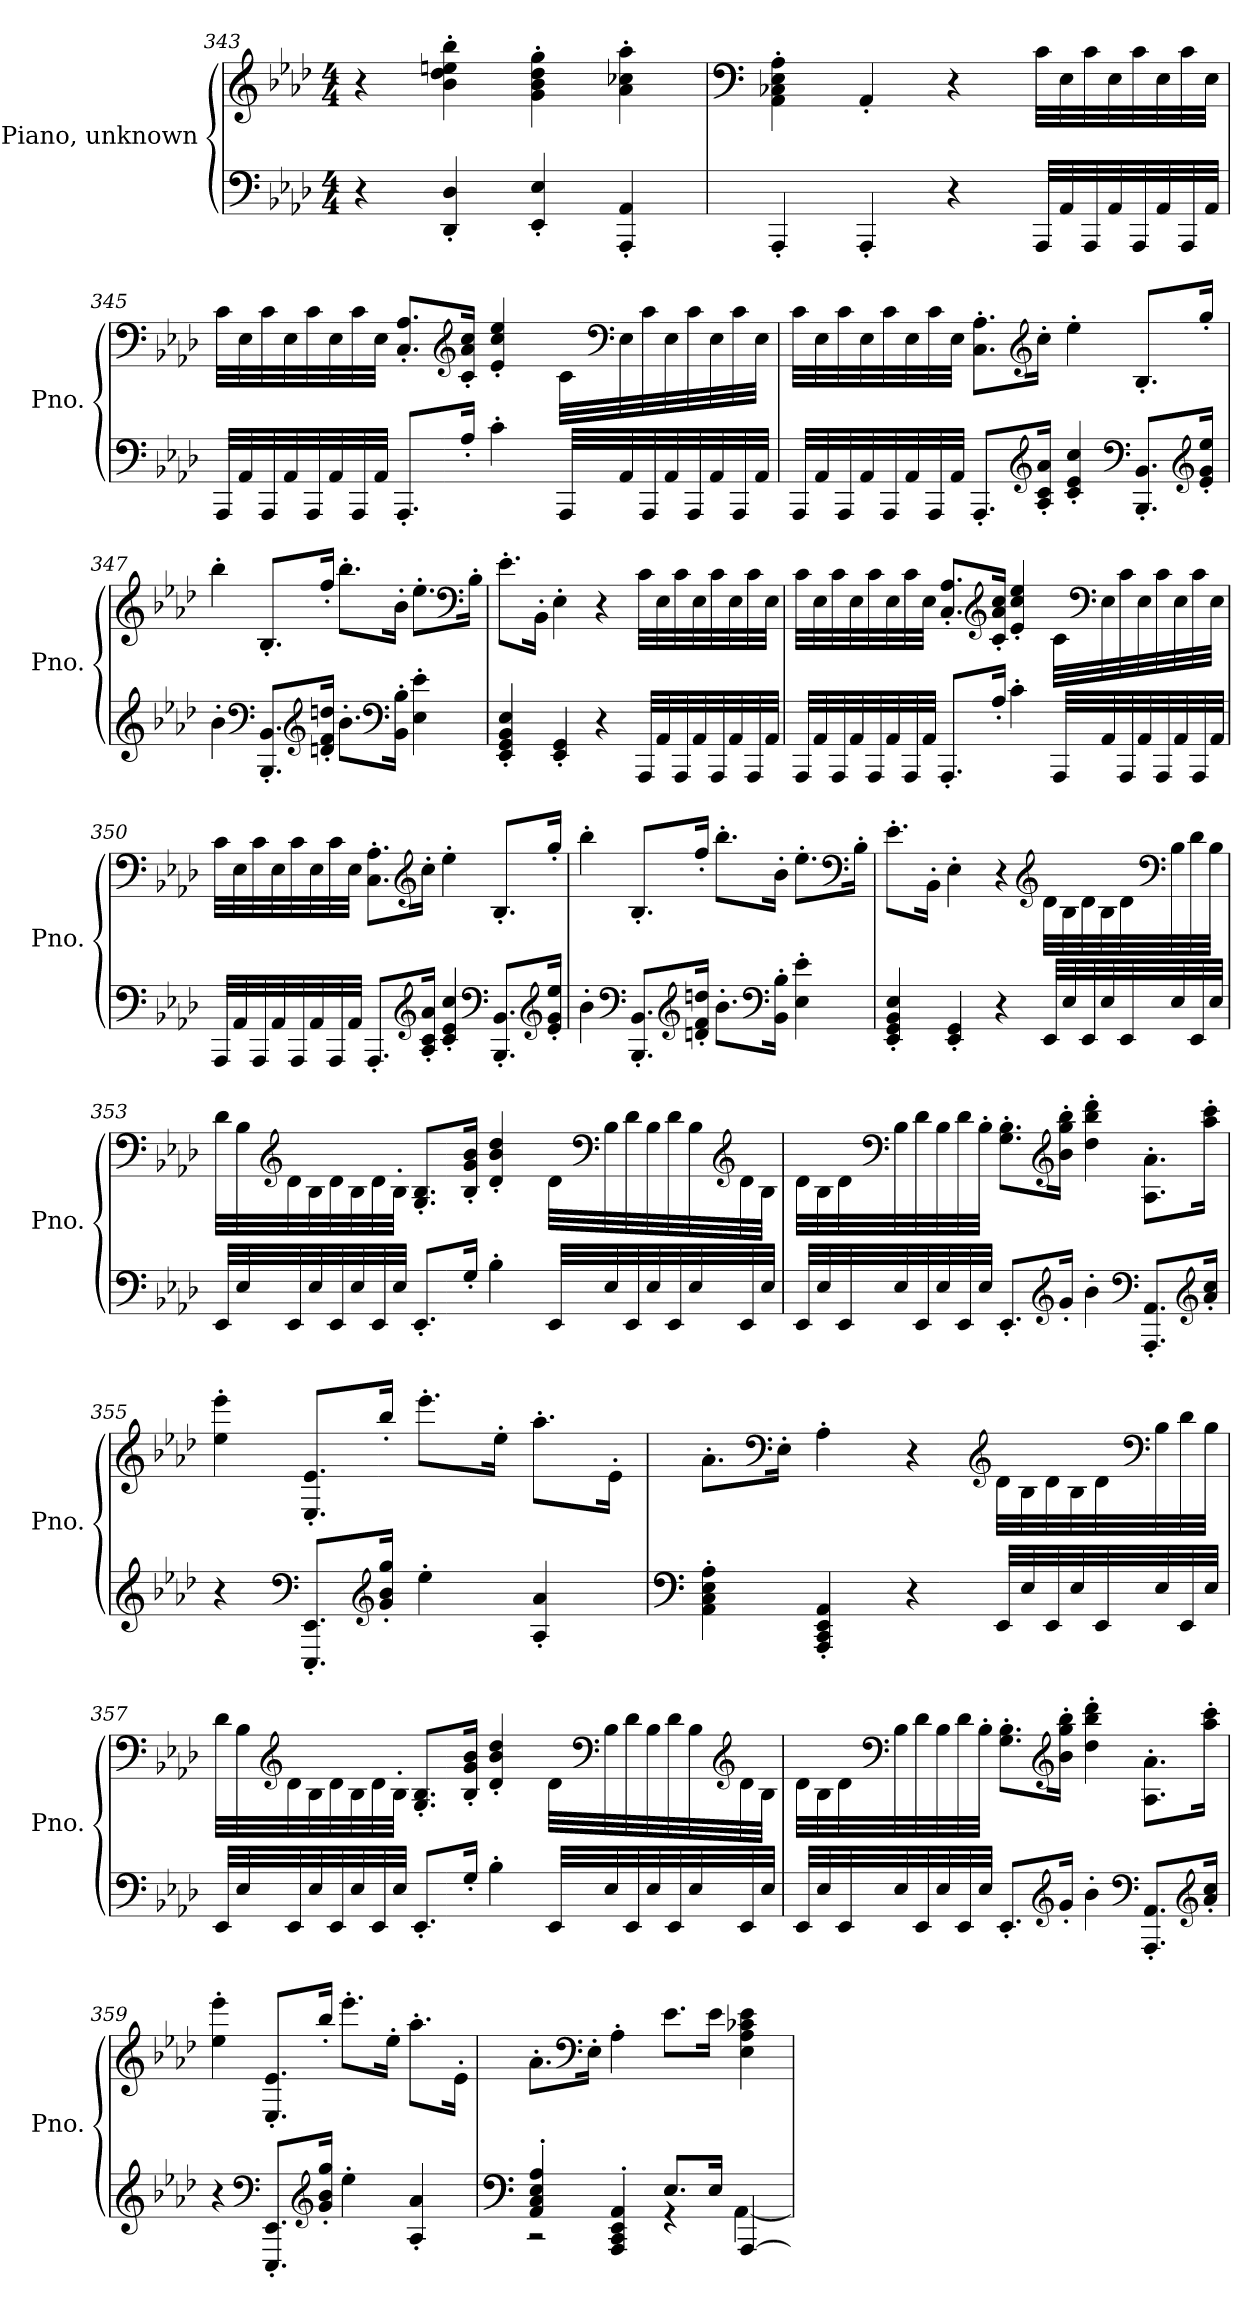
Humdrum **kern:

**kern	**kern
*part1	*part1
*staff2	*staff1
*I"Piano, unknown	*
*I'Pno.	*
*clefF4	*clefG2
*k[b-e-a-d-]	*k[b-e-a-d-]
*M4/4	*M4/4
=343	=343
4r	4r
4DD-/' 4D-/'	4b-\' 4dd-\' 4een\' 4bb-\'
4EE-/' 4E-/'	4g\' 4b-\' 4dd-\' 4gg\'
4AAA-/' 4AA-/'	4a-\' 4cc-X\' 4aa-\'
=344	=344
*	*clefF4
4AAA-'/	4AA-\' 4C-X\' 4E-\' 4A-\'
4AAA-'/	4AA-'/
4r	4r
32AAA-/LLL	32c\LLL
32AA-/	32E-\
32AAA-/	32c\
32AA-/	32E-\
32AAA-/	32c\
32AA-/	32E-\
32AAA-/	32c\
32AA-/JJJ	32E-\JJJ
!!LO:PB:g=z
=345	=345
32AAA-/LLL	32c\LLL
32AA-/	32E-\
32AAA-/	32c\
32AA-/	32E-\
32AAA-/	32c\
32AA-/	32E-\
32AAA-/	32c\
32AA-/JJJ	32E-\JJJ
8.AAA-'/L	8.C/' 8.A-/'L
*	*clefG2
16A-'/Jk	16c/' 16a-/' 16cc/'Jk
4c'\	4e-/' 4cc/' 4ee-/'
32AAA-/LLL	32c\LLL
*	*clefF4
32AA-/	32E-\
32AAA-/	32c\
32AA-/	32E-\
32AAA-/	32c\
32AA-/	32E-\
32AAA-/	32c\
32AA-/JJJ	32E-\JJJ
=346	=346
32AAA-/LLL	32c\LLL
32AA-/	32E-\
32AAA-/	32c\
32AA-/	32E-\
32AAA-/	32c\
32AA-/	32E-\
32AAA-/	32c\
32AA-/JJJ	32E-\JJJ
8.AAA-'/L	8.C\' 8.A-\'L
*clefG2	*clefG2
16A-/' 16c/' 16a-/'Jk	16cc'\Jk
4c/' 4e-/' 4cc/'	4ee-'\
*clefF4	*
8.BBB-/' 8.BB-/'L	8.B-'/L
*clefG2	*
16e-/' 16g/' 16ee-/'Jk	16gg'/Jk
!!LO:LB:g=z
=347	=347
4b-'\	4bb-'\
*clefF4	*
8.BBB-/' 8.BB-/'L	8.B-'/L
*clefG2	*
16dn/' 16f/' 16ddn/'Jk	16ff'/Jk
8.b-'\L	8.bb-'\L
*clefF4	*
16BB-\' 16B-\'Jk	16b-'\Jk
4E-\' 4e-\'	8.ee-'\L
*	*clefF4
.	16B-'\Jk
=348	=348
4EE-/' 4GG/' 4BB-/' 4E-/'	8.e-'\L
.	16BB-'\Jk
4EE-/' 4GG/'	4E-'\
4r	4r
32AAA-/LLL	32c\LLL
32AA-/	32E-\
32AAA-/	32c\
32AA-/	32E-\
32AAA-/	32c\
32AA-/	32E-\
32AAA-/	32c\
32AA-/JJJ	32E-\JJJ
!!LO:LB:g=z
=349	=349
32AAA-/LLL	32c\LLL
32AA-/	32E-\
32AAA-/	32c\
32AA-/	32E-\
32AAA-/	32c\
32AA-/	32E-\
32AAA-/	32c\
32AA-/JJJ	32E-\JJJ
8.AAA-'/L	8.C/' 8.A-/'L
*	*clefG2
16A-'/Jk	16c/' 16a-/' 16cc/'Jk
4c'\	4e-/' 4cc/' 4ee-/'
32AAA-/LLL	32c\LLL
*	*clefF4
32AA-/	32E-\
32AAA-/	32c\
32AA-/	32E-\
32AAA-/	32c\
32AA-/	32E-\
32AAA-/	32c\
32AA-/JJJ	32E-\JJJ
=350	=350
32AAA-/LLL	32c\LLL
32AA-/	32E-\
32AAA-/	32c\
32AA-/	32E-\
32AAA-/	32c\
32AA-/	32E-\
32AAA-/	32c\
32AA-/JJJ	32E-\JJJ
8.AAA-'/L	8.C\' 8.A-\'L
*clefG2	*clefG2
16A-/' 16c/' 16a-/'Jk	16cc'\Jk
4c/' 4e-/' 4cc/'	4ee-'\
*clefF4	*
8.BBB-/' 8.BB-/'L	8.B-'/L
*clefG2	*
16e-/' 16g/' 16ee-/'Jk	16gg'/Jk
!!LO:LB:g=z
=351	=351
4b-'\	4bb-'\
*clefF4	*
8.BBB-/' 8.BB-/'L	8.B-'/L
*clefG2	*
16dn/' 16f/' 16ddn/'Jk	16ff'/Jk
8.b-'\L	8.bb-'\L
*clefF4	*
16BB-\' 16B-\'Jk	16b-'\Jk
4E-\' 4e-\'	8.ee-'\L
*	*clefF4
.	16B-'\Jk
=352	=352
4EE-/' 4GG/' 4BB-/' 4E-/'	8.e-'\L
.	16BB-'\Jk
4EE-/' 4GG/'	4E-'\
4r	4r
*	*clefG2
32EE-/LLL	32d-\LLL
32E-/	32B-\
32EE-/	32d-\
32E-/	32B-\
32EE-/	32d-\
*	*clefF4
32E-/	32B-\
32EE-/	32d-\
32E-/JJJ	32B-\JJJ
!!LO:LB:g=z
=353	=353
32EE-/LLL	32d-\LLL
32E-/	32B-\
*	*clefG2
32EE-/	32d-\
32E-/	32B-\
32EE-/	32d-\
32E-/	32B-\
32EE-/	32d-\
32E-/JJJ	32B-'\JJJ
8.EE-'/L	8.G/' 8.B-/'L
16G'/Jk	16B-/' 16g/' 16b-/'Jk
4B-'\	4d-/' 4b-/' 4dd-/'
32EE-/LLL	32d-\LLL
*	*clefF4
32E-/	32B-\
32EE-/	32d-\
32E-/	32B-\
32EE-/	32d-\
32E-/	32B-\
*	*clefG2
32EE-/	32d-\
32E-/JJJ	32B-\JJJ
!!LO:LB:g=z
=354	=354
32EE-/LLL	32d-\LLL
32E-/	32B-\
32EE-/	32d-\
*	*clefF4
32E-/	32B-\
32EE-/	32d-\
32E-/	32B-\
32EE-/	32d-\
32E-/JJJ	32B-'\JJJ
8.EE-'/L	8.G\' 8.B-\'L
*clefG2	*clefG2
16g'/Jk	16b-\' 16gg\' 16bb-\'Jk
4b-'\	4dd-\' 4bb-\' 4ddd-\'
*clefF4	*
8.AAA-/' 8.AA-/'L	8.A-\' 8.a-\'L
*clefG2	*
16a-/' 16cc/'Jk	16aa-\' 16ccc\'Jk
=355	=355
4r	4ee-\' 4eee-\'
*clefF4	*
8.EEE-/' 8.EE-/'L	8.E-/' 8.e-/'L
*clefG2	*
16g/' 16b-/' 16gg/'Jk	16bb-'/Jk
4ee-'\	8.eee-'\L
.	16ee-'\Jk
4A-/' 4a-/'	8.aa-'\L
.	16e-'\Jk
!!LO:PB:g=z
=356	=356
*clefF4	*
4AA-\' 4C\' 4E-\' 4A-\'	8.a-'\L
*	*clefF4
.	16E-'\Jk
4AAA-/' 4CC/' 4EE-/' 4AA-/'	4A-'\
4r	4r
*	*clefG2
32EE-/LLL	32d-\LLL
32E-/	32B-\
32EE-/	32d-\
32E-/	32B-\
32EE-/	32d-\
*	*clefF4
32E-/	32B-\
32EE-/	32d-\
32E-/JJJ	32B-\JJJ
=357	=357
32EE-/LLL	32d-\LLL
32E-/	32B-\
*	*clefG2
32EE-/	32d-\
32E-/	32B-\
32EE-/	32d-\
32E-/	32B-\
32EE-/	32d-\
32E-/JJJ	32B-'\JJJ
8.EE-'/L	8.G/' 8.B-/'L
16G'/Jk	16B-/' 16g/' 16b-/'Jk
4B-'\	4d-/' 4b-/' 4dd-/'
32EE-/LLL	32d-\LLL
*	*clefF4
32E-/	32B-\
32EE-/	32d-\
32E-/	32B-\
32EE-/	32d-\
32E-/	32B-\
*	*clefG2
32EE-/	32d-\
32E-/JJJ	32B-\JJJ
!!LO:LB:g=z
=358	=358
32EE-/LLL	32d-\LLL
32E-/	32B-\
32EE-/	32d-\
*	*clefF4
32E-/	32B-\
32EE-/	32d-\
32E-/	32B-\
32EE-/	32d-\
32E-/JJJ	32B-'\JJJ
8.EE-'/L	8.G\' 8.B-\'L
*clefG2	*clefG2
16g'/Jk	16b-\' 16gg\' 16bb-\'Jk
4b-'\	4dd-\' 4bb-\' 4ddd-\'
*clefF4	*
8.AAA-/' 8.AA-/'L	8.A-\' 8.a-\'L
*clefG2	*
16a-/' 16cc/'Jk	16aa-\' 16ccc\'Jk
=359	=359
4r	4ee-\' 4eee-\'
*clefF4	*
8.EEE-/' 8.EE-/'L	8.E-/' 8.e-/'L
*clefG2	*
16g/' 16b-/' 16gg/'Jk	16bb-'/Jk
4ee-'\	8.eee-'\L
.	16ee-'\Jk
4A-/' 4a-/'	8.aa-'\L
.	16e-'\Jk
!!LO:LB:g=z
=360	=360
*clefF4	*
*^	*
4AA-/' 4C/' 4E-/' 4A-/'	2r	8.a-'\L
*	*	*clefF4
.	.	16E-'\Jk
4AAA-/' 4CC/' 4EE-/' 4AA-/'	.	4A-'\
8.E-/L	4r	8.e-\L
16E-/Jk	.	16e-\Jk
[4AAA-/	[4AA-\	4E-\ 4A-\ 4c-X\ 4e-\
*v	*v	*
=	=
*-	*-
